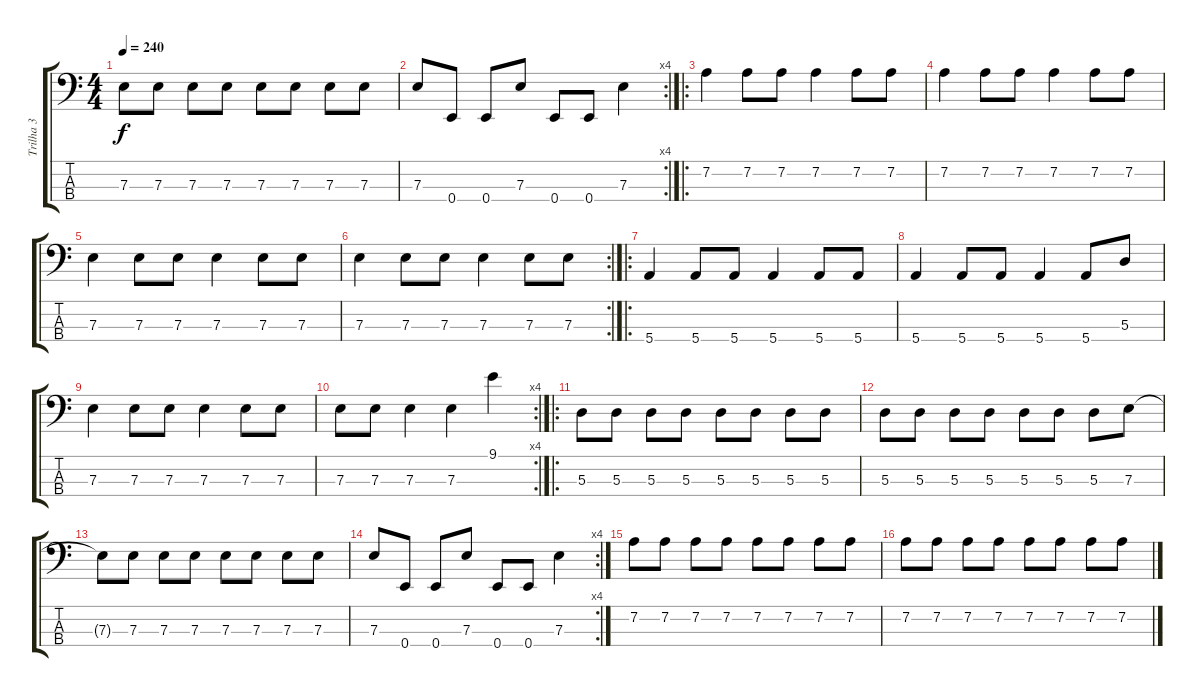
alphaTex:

\track ("Trilha 3" "Trilha 3") {instrument electricbassfinger}
\staff {score tabs}
\tuning (G2 D2 A1 E1) {hide}
\ts (4 4)
\tempo 240
\clef f4
\ks c
7.3{t}.8{dy f} 7.3.8 7.3.8 7.3.8 7.3.8 7.3.8 7.3.8 7.3.8 |
\rc 4
7.3.8 0.4.8 0.4.8 7.3.8 0.4.8 0.4.8 7.3.4 |
\ro
7.2.4 7.2.8 7.2.8 7.2.4 7.2.8 7.2.8 |
7.2.4 7.2.8 7.2.8 7.2.4 7.2.8 7.2.8 |
7.3.4 7.3.8 7.3.8 7.3.4 7.3.8 7.3.8 |
\rc 2
7.3.4 7.3.8 7.3.8 7.3.4 7.3.8 7.3.8 |
\ro
5.4.4 5.4.8 5.4.8 5.4.4 5.4.8 5.4.8 |
5.4.4 5.4.8 5.4.8 5.4.4 5.4.8 5.3.8 |
7.3.4 7.3.8 7.3.8 7.3.4 7.3.8 7.3.8 |
\rc 4
7.3.8 7.3.8 7.3.4 7.3.4 9.1.4 |
\ro
5.3.8 5.3.8 5.3.8 5.3.8 5.3.8 5.3.8 5.3.8 5.3.8 |
5.3.8 5.3.8 5.3.8 5.3.8 5.3.8 5.3.8 5.3.8 7.3.8 |
7.3{t}.8 7.3.8 7.3.8 7.3.8 7.3.8 7.3.8 7.3.8 7.3.8 |
\rc 4
7.3.8 0.4.8 0.4.8 7.3.8 0.4.8 0.4.8 7.3.4 |
7.2.8 7.2.8 7.2.8 7.2.8 7.2.8 7.2.8 7.2.8 7.2.8 |
7.2.8 7.2.8 7.2.8 7.2.8 7.2.8 7.2.8 7.2.8 7.2.8
